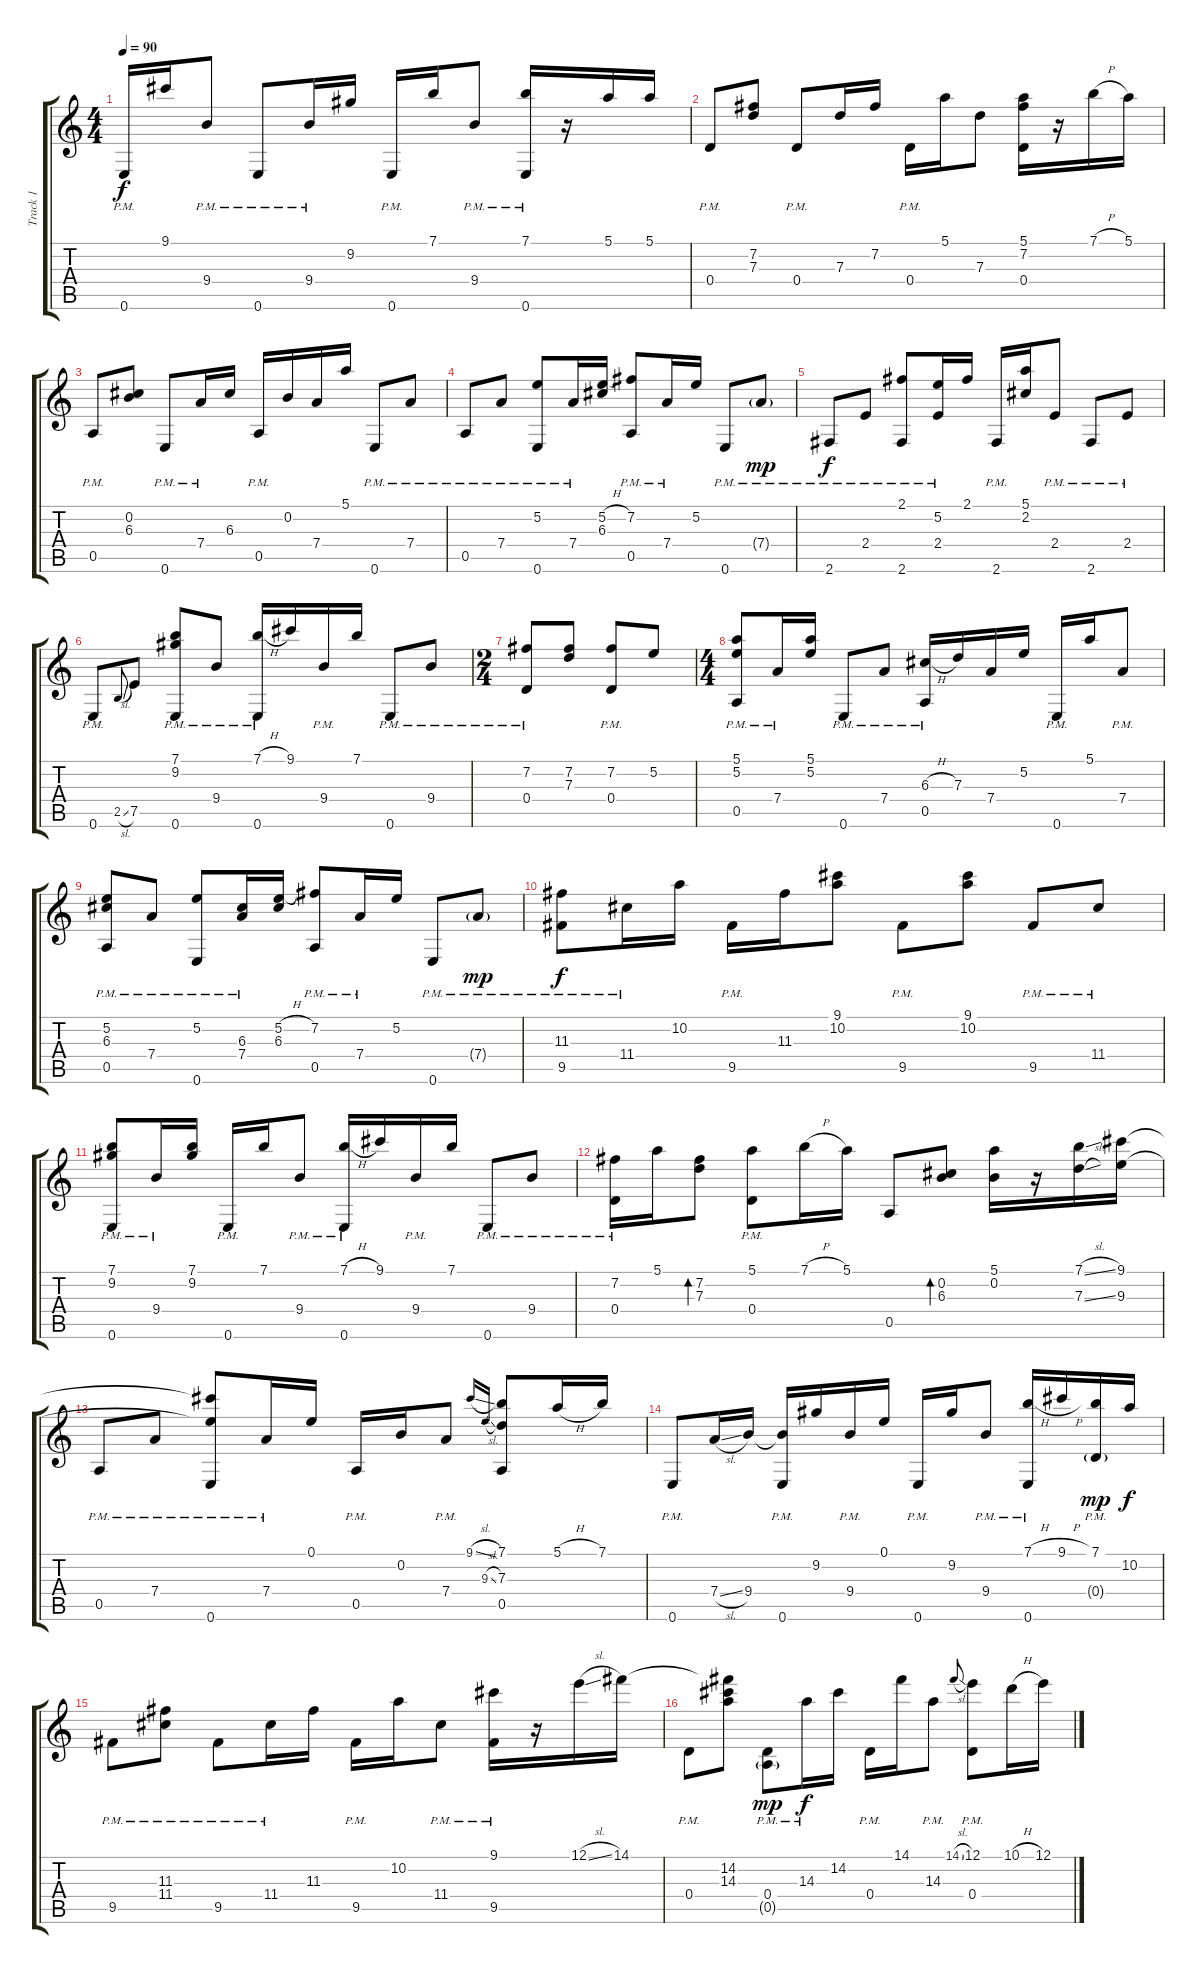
\track ("Track 1" "Track 1") {instrument acousticguitarsteel}
\staff {score tabs}
\tuning (E4 B3 G3 D3 A2 E2) {hide}
\ts (4 4)
\tempo 90
\clef g2
\ks c
0.6{pm}.16{dy f} 9.1.16 9.4{pm}.8 0.6{pm}.8 9.4{pm}.16 9.2.16 0.6{pm}.16 7.1.16 9.4{pm}.8 (7.1 0.6{pm}).16 r.16 5.1.16 5.1.16 |
0.4{pm}.8 (7.2 7.3).8 0.4{pm}.8 7.3.16 7.2.16 0.4{pm}.16 5.1.16 7.3.8 (5.1 7.2 0.4).16 r.16 7.1{h}.16 5.1.16 |
0.5{pm}.8 (0.2 6.3).8 0.6{pm}.8 7.4{pm}.16 6.3.16 0.5{pm}.16 0.2.16 7.4.16 5.1.16 0.6{pm}.8 7.4{pm}.8 |
0.5{pm}.8 7.4{pm}.8 (5.2 0.6{pm}).8 7.4{pm}.16 (5.2{h} 6.3).16 (7.2 0.5{pm}).8 7.4{pm}.16 5.2.16 0.6{pm}.8 7.4{g pm}.8{dy mp} |
2.6{pm}.8{dy f} 2.4{pm}.8 (2.1 2.6{pm}).8 (5.2 2.4{pm}).16 2.1.16 2.6{pm}.16 (5.1 2.2).16 2.4{pm}.8 2.6{pm}.8 2.4{pm}.8 |
0.6{pm}.8 2.5{sl}.8{gr onbeat} 7.5.8 (7.1 9.2 0.6{pm}).8 9.4{pm}.8 (7.1{h} 0.6{pm}).16 9.1.16 9.4{pm}.16 7.1.16 0.6{pm}.8 9.4{pm}.8 |
\ts (2 4)
(7.2 0.4{pm}).8 (7.2 7.3).8 (7.2 0.4{pm}).8 5.2.8 |
\ts (4 4)
(5.1 5.2 0.5{pm}).8 7.4{pm}.16 (5.1 5.2).16 0.6{pm}.8 7.4{pm}.8 (6.3{h} 0.5{pm}).16 7.3.16 7.4.16 5.2.16 0.6{pm}.16 5.1.16 7.4{pm}.8 |
(5.2 6.3 0.5{pm}).8 7.4{pm}.8 (5.2 0.6{pm}).8 (6.3 7.4{pm}).16 (5.2{h} 6.3).16 (7.2 0.5{pm}).8 7.4{pm}.16 5.2.16 0.6{pm}.8 7.4{g pm}.8{dy mp} |
(11.3 9.5{pm}).8{dy f} 11.4{pm}.16 10.2.16 9.5{pm}.16 11.3.16 (9.1 10.2).8 9.5{pm}.8 (9.1 10.2).8 9.5{pm}.8 11.4{pm}.8 |
(7.1 9.2 0.6{pm}).8 9.4{pm}.16 (7.1 9.2).16 0.6{pm}.16 7.1.16 9.4{pm}.8 (7.1{h} 0.6{pm}).16 9.1.16 9.4{pm}.16 7.1.16 0.6{pm}.8 9.4{pm}.8 |
(7.2 0.4{pm}).16 5.1.16 (7.2 7.3).8{bd 120} (5.1 0.4{pm}).8 7.1{h}.16 5.1.16 0.5.8 (0.2 6.3).8{bd 60} (5.1 0.2).16 r.16 (7.1{sl} 7.3{sl}).16 (9.1 9.3).16 |
0.5{pm}.8 7.4{pm}.8 (9.1{t} 9.3{t} 0.6{pm}).8 7.4{pm}.16 0.1.16 0.5{pm}.16 0.2.16 7.4{pm}.8 9.1{sl}.16{gr onbeat} 9.3{sl}.16{gr onbeat} (7.1 7.3 0.5).8 5.1{h}.16 7.1.16 |
0.6{pm}.8 7.4{sl}.16 9.4.16 (9.4{t} 0.6{pm}).16 9.2.16 9.4{pm}.16 0.1.16 0.6{pm}.16 9.2.16 9.4{pm}.8 (7.1{h} 0.6{pm}).16 9.1{h}.16 (7.1 0.4{g pm}).16{dy mp} 10.2.16{dy f} |
9.5{pm}.8 (11.3{pm} 11.4{pm}).8 9.5{pm}.8 11.4{pm}.16 11.3.16 9.5{pm}.16 10.2.16 11.4{pm}.8 (9.1 9.5{pm}).16 r.16 12.1{sl}.16 14.1.16 |
0.4{pm}.8 (14.1{t} 14.2 14.3).8 (0.4{pm} 0.5{g}).8{dy mp} 14.3{pm}.16{dy f} 14.2.16 0.4{pm}.16 14.1.16 14.3{pm}.8 14.1{sl}.8{gr onbeat} (12.1 0.4{pm}).8 10.1{h}.16 12.1.16
